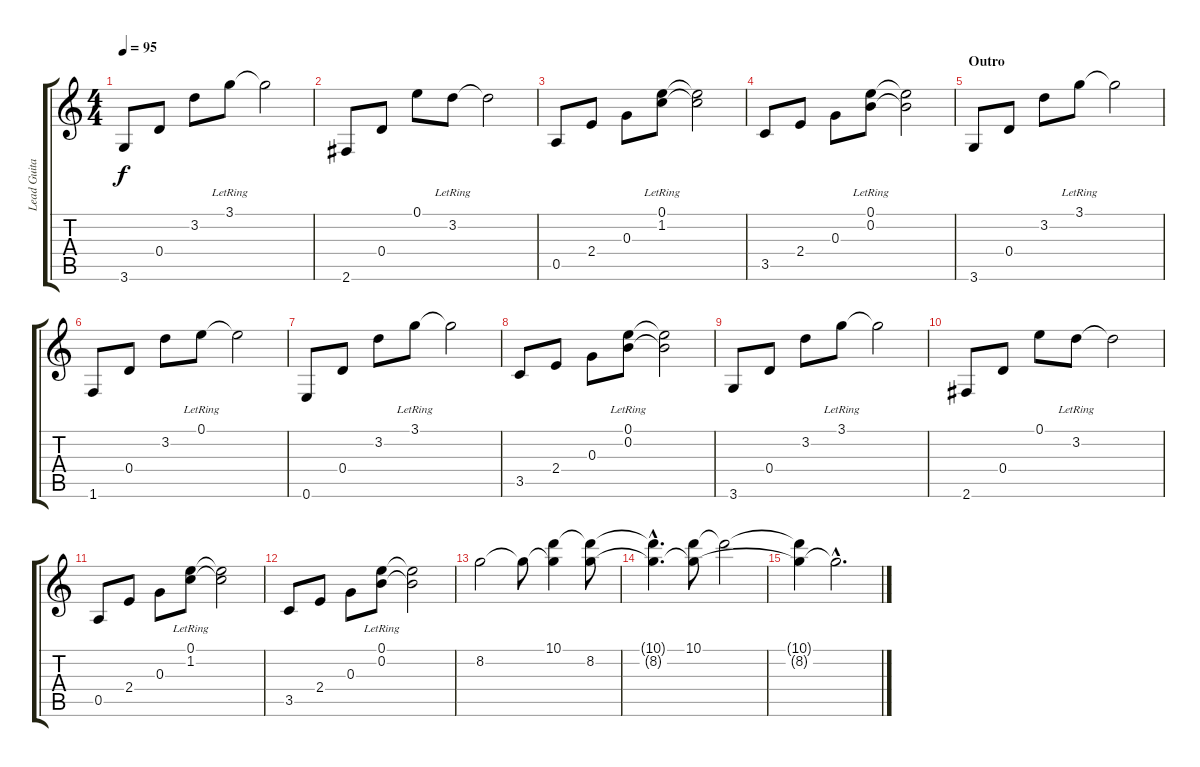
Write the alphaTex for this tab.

\track ("Lead Guitar" "Lead Guita") {instrument distortionguitar}
\staff {score tabs}
\tuning (E4 B3 G3 D3 A2 E2) {hide}
\ts (4 4)
\tempo 95
\clef g2
\ks c
3.6.8{dy f} 0.4.8 3.2.8 3.1{lr}.8 3.1{t}.2 |
2.6.8 0.4.8 0.1.8 3.2{lr}.8 3.2{t}.2 |
0.5.8 2.4.8 0.3.8 (0.1{lr} 1.2{lr}).8 (0.1{t} 1.2{t}).2 |
3.5.8 2.4.8 0.3.8 (0.1{lr} 0.2{lr}).8 (0.1{t} 0.2{t}).2 |
\section ("" "Outro")
3.6.8 0.4.8 3.2.8 3.1{lr}.8 3.1{t}.2 |
1.6.8 0.4.8 3.2.8 0.1{lr}.8 0.1{t}.2 |
0.6.8 0.4.8 3.2.8 3.1{lr}.8 3.1{t}.2 |
3.5.8 2.4.8 0.3.8 (0.1{lr} 0.2{lr}).8 (0.1{t} 0.2{t}).2 |
3.6.8 0.4.8 3.2.8 3.1{lr}.8 3.1{t}.2 |
2.6.8 0.4.8 0.1.8 3.2{lr}.8 3.2{t}.2 |
0.5.8 2.4.8 0.3.8 (0.1{lr} 1.2{lr}).8 (0.1{t} 1.2{t}).2 |
3.5.8 2.4.8 0.3.8 (0.1{lr} 0.2{lr}).8 (0.1{t} 0.2{t}).2 |
8.2.2 8.2{t}.8 (10.1 8.2{t}).4 (10.1{t} 8.2).8 |
(10.1{hac t} 8.2{hac t}).4{d} (10.1 8.2{t}).8 10.1{t}.2 |
(10.1{t} 8.2{t}).4{volume 0} 8.2{hac t}.2{d}
